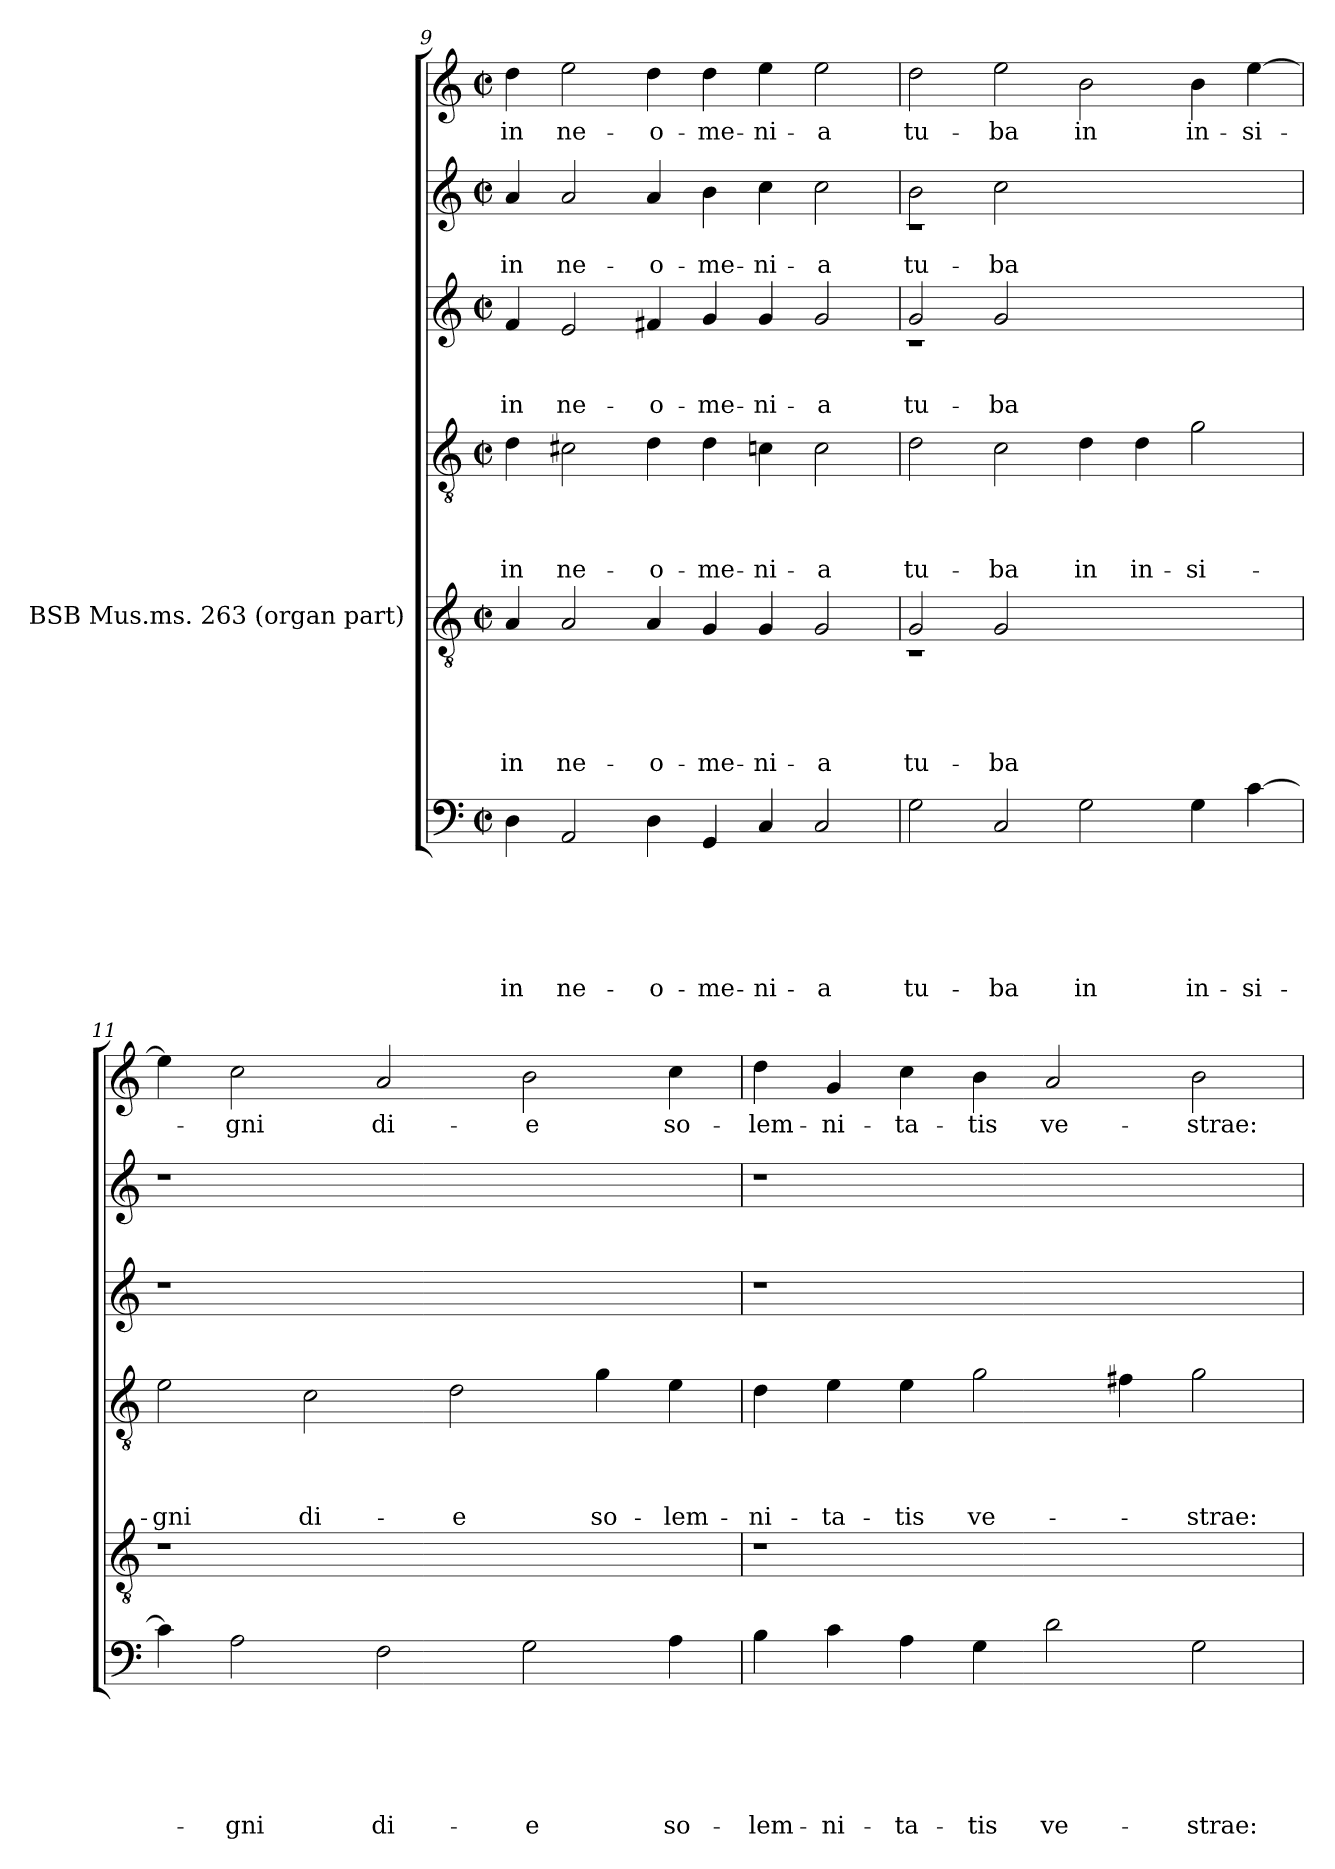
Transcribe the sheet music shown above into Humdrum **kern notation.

**kern	**text	**text	**text	**text	**text	**text	**kern	**text	**text	**text	**text	**text	**kern	**text	**text	**text	**text	**kern	**text	**text	**text	**kern	**text	**text	**kern	**text
*part6	*part6	*part6	*part6	*part6	*part6	*part6	*part5	*part5	*part5	*part5	*part5	*part5	*part4	*part4	*part4	*part4	*part4	*part3	*part3	*part3	*part3	*part2	*part2	*part2	*part1	*part1
*staff6	*staff6	*staff6	*staff6	*staff6	*staff6	*staff6	*staff5	*staff5	*staff5	*staff5	*staff5	*staff5	*staff4	*staff4	*staff4	*staff4	*staff4	*staff3	*staff3	*staff3	*staff3	*staff2	*staff2	*staff2	*staff1	*staff1
*	*	*	*	*	*	*	*I"BSB Mus.ms. 263 (organ part)	*	*	*	*	*	*	*	*	*	*	*	*	*	*	*	*	*	*	*
*clefF4	*	*	*	*	*	*	*clefGv2	*	*	*	*	*	*clefGv2	*	*	*	*	*clefG2	*	*	*	*clefG2	*	*	*clefG2	*
*k[]	*	*	*	*	*	*	*k[]	*	*	*	*	*	*k[]	*	*	*	*	*k[]	*	*	*	*k[]	*	*	*k[]	*
*C:	*	*	*	*	*	*	*C:	*	*	*	*	*	*C:	*	*	*	*	*C:	*	*	*	*C:	*	*	*C:	*
*M2/2	*	*	*	*	*	*	*M2/2	*	*	*	*	*	*M2/2	*	*	*	*	*M2/2	*	*	*	*M2/2	*	*	*M2/2	*
*met(c|)	*	*	*	*	*	*	*met(c|)	*	*	*	*	*	*met(c|)	*	*	*	*	*met(c|)	*	*	*	*met(c|)	*	*	*met(c|)	*
=9	=9	=9	=9	=9	=9	=9	=9	=9	=9	=9	=9	=9	=9	=9	=9	=9	=9	=9	=9	=9	=9	=9	=9	=9	=9	=9
!	!	!	!	!	!	!LO:LY:b	!	!	!	!	!	!LO:LY:b	!	!	!	!	!LO:LY:b	!	!	!	!LO:LY:b	!	!	!LO:LY:b	!	!LO:LY:b
4D\	.	.	.	.	.	in	4A/	.	.	.	.	in	4d\	.	.	.	in	4f/	.	.	in	4a/	.	in	4dd\	in
!	!	!	!	!	!	!LO:LY:b	!	!	!	!	!	!LO:LY:b	!	!	!	!	!LO:LY:b	!	!	!	!LO:LY:b	!	!	!LO:LY:b	!	!LO:LY:b
2AA/	.	.	.	.	.	ne-	2A/	.	.	.	.	ne-	2c#X\	.	.	.	ne-	2e/	.	.	ne-	2a/	.	ne-	2ee\	ne-
!	!	!	!	!	!	!LO:LY:b	!	!	!	!	!	!LO:LY:b	!	!	!	!	!LO:LY:b	!	!	!	!LO:LY:b	!	!	!LO:LY:b	!	!LO:LY:b
4D\	.	.	.	.	.	-o-	4A/	.	.	.	.	-o-	4d\	.	.	.	-o-	4f#X/	.	.	-o-	4a/	.	-o-	4dd\	-o-
!	!	!	!	!	!	!LO:LY:b	!	!	!	!	!	!LO:LY:b	!	!	!	!	!LO:LY:b	!	!	!	!LO:LY:b	!	!	!LO:LY:b	!	!LO:LY:b
4GG/	.	.	.	.	.	-me-	4G/	.	.	.	.	-me-	4d\	.	.	.	-me-	4g/	.	.	-me-	4b\	.	-me-	4dd\	-me-
!	!	!	!	!	!	!LO:LY:b	!	!	!	!	!	!LO:LY:b	!	!	!	!	!LO:LY:b	!	!	!	!LO:LY:b	!	!	!LO:LY:b	!	!LO:LY:b
4C/	.	.	.	.	.	-ni-	4G/	.	.	.	.	-ni-	4cn\	.	.	.	-ni-	4g/	.	.	-ni-	4cc\	.	-ni-	4ee\	-ni-
!	!	!	!	!	!	!LO:LY:b	!	!	!	!	!	!LO:LY:b	!	!	!	!	!LO:LY:b	!	!	!	!LO:LY:b	!	!	!LO:LY:b	!	!LO:LY:b
2C/	.	.	.	.	.	-a	2G/	.	.	.	.	-a	2c\	.	.	.	-a	2g/	.	.	-a	2cc\	.	-a	2ee\	-a
!!LO:LB:g=z
=10	=10	=10	=10	=10	=10	=10	=10	=10	=10	=10	=10	=10	=10	=10	=10	=10	=10	=10	=10	=10	=10	=10	=10	=10	=10	=10
*	*	*	*	*	*	*	*^	*	*	*	*	*	*	*	*	*	*	*^	*	*	*	*^	*	*	*	*
!	!	!	!	!	!	!LO:LY:b	!	!LO:N:vis=1	!	!	!	!	!LO:LY:b	!	!	!	!	!LO:LY:b	!	!LO:N:vis=1	!	!	!LO:LY:b	!	!LO:N:vis=1	!	!LO:LY:b	!	!LO:LY:b
2G\	.	.	.	.	.	tu-	2G/	0rC	.	.	.	.	tu-	2d\	.	.	.	tu-	2g/	0rc	.	.	tu-	2b\	0rc	.	tu-	2dd\	tu-
!	!	!	!	!	!	!LO:LY:b	!	!	!	!	!	!	!LO:LY:b	!	!	!	!	!LO:LY:b	!	!	!	!	!LO:LY:b	!	!	!	!LO:LY:b	!	!LO:LY:b
2C/	.	.	.	.	.	-ba	2G/	.	.	.	.	.	-ba	2c\	.	.	.	-ba	2g/	.	.	.	-ba	2cc\	.	.	-ba	2ee\	-ba
!	!	!	!	!	!	!LO:LY:b	!	!	!	!	!	!	!	!	!	!	!	!LO:LY:b	!	!	!	!	!	!	!	!	!	!	!LO:LY:b
2G\	.	.	.	.	.	in	1ryy	.	.	.	.	.	.	4d\	.	.	.	in	1ryy	.	.	.	.	1ryy	.	.	.	2b\	in
!	!	!	!	!	!	!	!	!	!	!	!	!	!	!	!	!	!	!LO:LY:b	!	!	!	!	!	!	!	!	!	!	!
.	.	.	.	.	.	.	.	.	.	.	.	.	.	4d\	.	.	.	in-	.	.	.	.	.	.	.	.	.	.	.
!	!	!	!	!	!	!LO:LY:b	!	!	!	!	!	!	!	!	!	!	!	!LO:LY:b	!	!	!	!	!	!	!	!	!	!	!LO:LY:b
4G\	.	.	.	.	.	in-	.	.	.	.	.	.	.	2g\	.	.	.	-si-	.	.	.	.	.	.	.	.	.	4b\	in-
!	!	!	!	!	!	!LO:LY:b	!	!	!	!	!	!	!	!	!	!	!	!	!	!	!	!	!	!	!	!	!	!	!LO:LY:b
[>4c\	.	.	.	.	.	-si-	.	.	.	.	.	.	.	.	.	.	.	.	.	.	.	.	.	.	.	.	.	[>4ee\	-si-
*	*	*	*	*	*	*	*	*	*	*	*	*	*	*	*	*	*	*	*v	*v	*	*	*	*	*	*	*	*	*
*	*	*	*	*	*	*	*v	*v	*	*	*	*	*	*	*	*	*	*	*	*	*	*	*v	*v	*	*	*	*
=11	=11	=11	=11	=11	=11	=11	=11	=11	=11	=11	=11	=11	=11	=11	=11	=11	=11	=11	=11	=11	=11	=11	=11	=11	=11	=11
!	!	!	!	!	!	!	!	!	!	!	!	!	!	!	!	!	!LO:LY:b	!	!	!	!	!	!	!	!	!
4c\]	.	.	.	.	.	.	1r	.	.	.	.	.	2e\	.	.	.	-gni	1r	.	.	.	1r	.	.	4ee\]	.
!	!	!	!	!	!	!LO:LY:b	!	!	!	!	!	!	!	!	!	!	!	!	!	!	!	!	!	!	!	!LO:LY:b
2A\	.	.	.	.	.	-gni	.	.	.	.	.	.	.	.	.	.	.	.	.	.	.	.	.	.	2cc\	-gni
!	!	!	!	!	!	!	!	!	!	!	!	!	!	!	!	!	!LO:LY:b	!	!	!	!	!	!	!	!	!
.	.	.	.	.	.	.	.	.	.	.	.	.	2c\	.	.	.	di-	.	.	.	.	.	.	.	.	.
!	!	!	!	!	!	!LO:LY:b	!	!	!	!	!	!	!	!	!	!	!	!	!	!	!	!	!	!	!	!LO:LY:b
2F\	.	.	.	.	.	di-	.	.	.	.	.	.	.	.	.	.	.	.	.	.	.	.	.	.	2a/	di-
!	!	!	!	!	!	!	!	!	!	!	!	!	!	!	!	!	!LO:LY:b	!	!	!	!	!	!	!	!	!
.	.	.	.	.	.	.	1ryy	.	.	.	.	.	2d\	.	.	.	-e	1ryy	.	.	.	1ryy	.	.	.	.
!	!	!	!	!	!	!LO:LY:b	!	!	!	!	!	!	!	!	!	!	!	!	!	!	!	!	!	!	!	!LO:LY:b
2G\	.	.	.	.	.	-e	.	.	.	.	.	.	.	.	.	.	.	.	.	.	.	.	.	.	2b\	-e
!	!	!	!	!	!	!	!	!	!	!	!	!	!	!	!	!	!LO:LY:b	!	!	!	!	!	!	!	!	!
.	.	.	.	.	.	.	.	.	.	.	.	.	4g\	.	.	.	so-	.	.	.	.	.	.	.	.	.
!	!	!	!	!	!	!LO:LY:b	!	!	!	!	!	!	!	!	!	!	!LO:LY:b	!	!	!	!	!	!	!	!	!LO:LY:b
4A\	.	.	.	.	.	so-	.	.	.	.	.	.	4e\	.	.	.	-lem-	.	.	.	.	.	.	.	4cc\	so-
=12	=12	=12	=12	=12	=12	=12	=12	=12	=12	=12	=12	=12	=12	=12	=12	=12	=12	=12	=12	=12	=12	=12	=12	=12	=12	=12
!	!	!	!	!	!	!LO:LY:b	!	!	!	!	!	!	!	!	!	!	!LO:LY:b	!	!	!	!	!	!	!	!	!LO:LY:b
4B\	.	.	.	.	.	-lem-	1r	.	.	.	.	.	4d\	.	.	.	-ni-	1r	.	.	.	1r	.	.	4dd\	-lem-
!	!	!	!	!	!	!LO:LY:b	!	!	!	!	!	!	!	!	!	!	!LO:LY:b	!	!	!	!	!	!	!	!	!LO:LY:b
4c\	.	.	.	.	.	-ni-	.	.	.	.	.	.	4e\	.	.	.	-ta-	.	.	.	.	.	.	.	4g/	-ni-
!	!	!	!	!	!	!LO:LY:b	!	!	!	!	!	!	!	!	!	!	!LO:LY:b	!	!	!	!	!	!	!	!	!LO:LY:b
4A\	.	.	.	.	.	-ta-	.	.	.	.	.	.	4e\	.	.	.	-tis	.	.	.	.	.	.	.	4cc\	-ta-
!	!	!	!	!	!	!LO:LY:b	!	!	!	!	!	!	!	!	!	!	!LO:LY:b	!	!	!	!	!	!	!	!	!LO:LY:b
4G\	.	.	.	.	.	-tis	.	.	.	.	.	.	2g\	.	.	.	ve-	.	.	.	.	.	.	.	4b\	-tis
!	!	!	!	!	!	!LO:LY:b	!	!	!	!	!	!	!	!	!	!	!	!	!	!	!	!	!	!	!	!LO:LY:b
2d\	.	.	.	.	.	ve-	1ryy	.	.	.	.	.	.	.	.	.	.	1ryy	.	.	.	1ryy	.	.	2a/	ve-
.	.	.	.	.	.	.	.	.	.	.	.	.	4f#X\	.	.	.	.	.	.	.	.	.	.	.	.	.
!	!	!	!	!	!	!LO:LY:b	!	!	!	!	!	!	!	!	!	!	!LO:LY:b	!	!	!	!	!	!	!	!	!LO:LY:b
2G\	.	.	.	.	.	-strae:	.	.	.	.	.	.	2g\	.	.	.	-strae:	.	.	.	.	.	.	.	2b\	-strae:
=	=	=	=	=	=	=	=	=	=	=	=	=	=	=	=	=	=	=	=	=	=	=	=	=	=	=
*-	*-	*-	*-	*-	*-	*-	*-	*-	*-	*-	*-	*-	*-	*-	*-	*-	*-	*-	*-	*-	*-	*-	*-	*-	*-	*-
